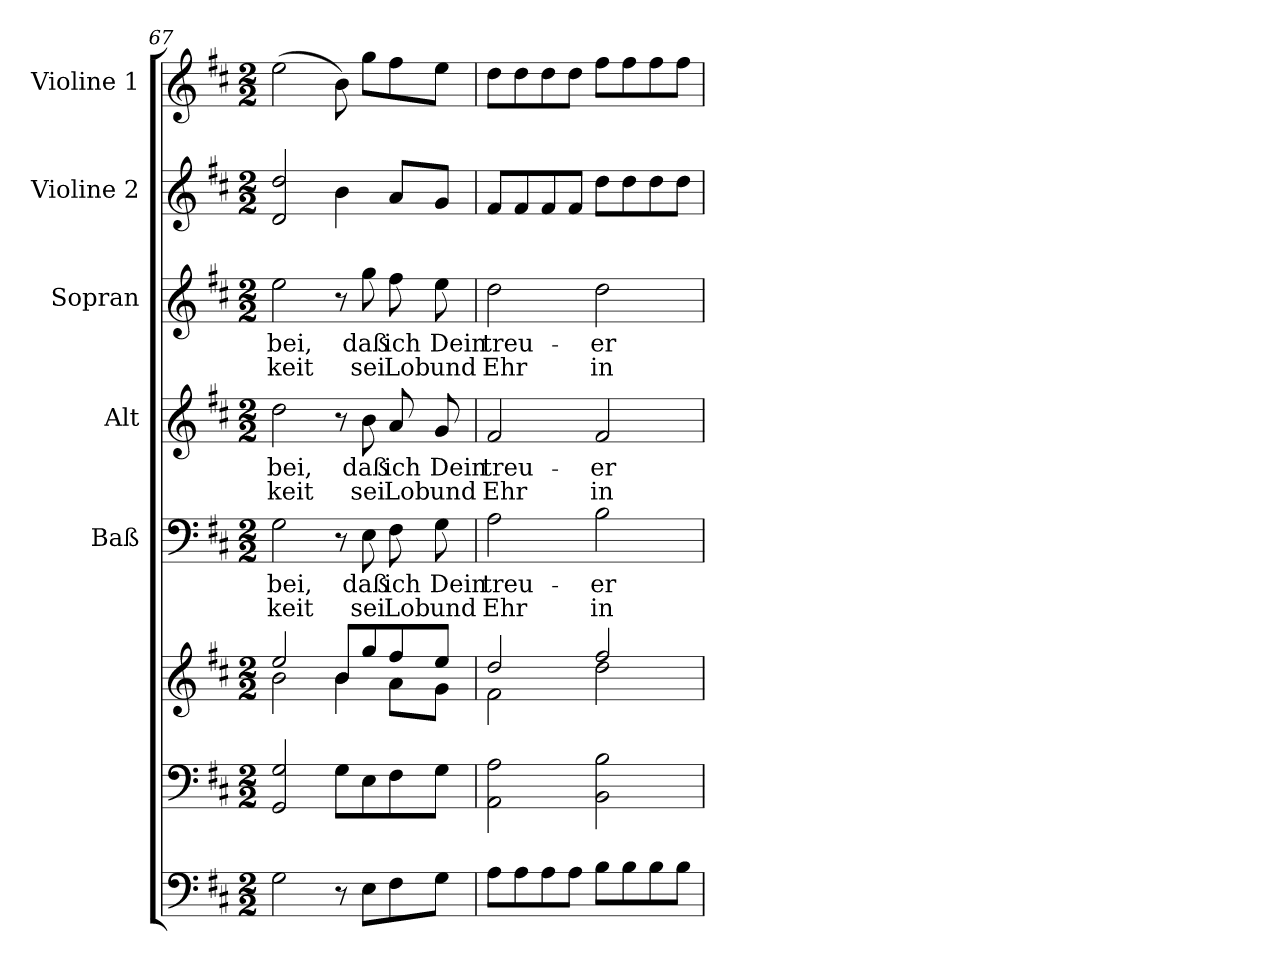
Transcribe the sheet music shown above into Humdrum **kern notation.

**kern	**kern	**kern	**kern	**text	**text	**kern	**text	**text	**kern	**text	**text	**kern	**kern
*part7	*part6	*part6	*part5	*part5	*part5	*part4	*part4	*part4	*part3	*part3	*part3	*part2	*part1
*staff8	*staff7	*staff6	*staff5	*staff5	*staff5	*staff4	*staff4	*staff4	*staff3	*staff3	*staff3	*staff2	*staff1
*	*	*	*I"Baß	*	*	*I"Alt	*	*	*I"Sopran	*	*	*I"Violine 2	*I"Violine 1
*	*	*	*	*	*	*	*	*	*	*	*	*I'Vln	*I'Vln
*clefF4	*clefF4	*clefG2	*clefF4	*	*	*clefG2	*	*	*clefG2	*	*	*clefG2	*clefG2
*ITrd7c12	*	*	*	*	*	*	*	*	*	*	*	*	*
*k[f#c#]	*k[f#c#]	*k[f#c#]	*k[f#c#]	*	*	*k[f#c#]	*	*	*k[f#c#]	*	*	*k[f#c#]	*k[f#c#]
*D:	*D:	*D:	*D:	*	*	*D:	*	*	*D:	*	*	*D:	*D:
*M2/2	*M2/2	*M2/2	*M2/2	*	*	*M2/2	*	*	*M2/2	*	*	*M2/2	*M2/2
=67	=67	=67	=67	=67	=67	=67	=67	=67	=67	=67	=67	=67	=67
*	*	*^	*	*	*	*	*	*	*	*	*	*	*
!	!	!	!	!	!LO:LY:b	!LO:LY:b	!	!LO:LY:b	!LO:LY:b	!	!LO:LY:b	!LO:LY:b	!	!
2GG\	2GG/ 2G/	2ee/	2b\	2G\	bei,	-keit	2dd\	bei,	-keit	2ee\	bei,	-keit	2d/ 2dd/	(>2ee\
8r	8G\L	8b/L	4b\	8r	.	.	8r	.	.	8r	.	.	4b\	8b\)
!	!	!	!	!	!LO:LY:b	!LO:LY:b	!	!LO:LY:b	!LO:LY:b	!	!LO:LY:b	!LO:LY:b	!	!
8EE\L	8E\	8gg/	.	8E\	daß	sei	8b\	daß	sei	8gg\	daß	sei	.	8gg\L
!	!	!	!	!	!LO:LY:b	!LO:LY:b	!	!LO:LY:b	!LO:LY:b	!	!LO:LY:b	!LO:LY:b	!	!
8FF#\	8F#\	8ff#/	8a\L	8F#\	ich	Lob	8a/	ich	Lob	8ff#\	ich	Lob	8a/L	8ff#\
!	!	!	!	!	!LO:LY:b	!LO:LY:b	!	!LO:LY:b	!LO:LY:b	!	!LO:LY:b	!LO:LY:b	!	!
8GG\J	8G\J	8ee/J	8g\J	8G\	Dein	und	8g/	Dein	und	8ee\	Dein	und	8g/J	8ee\J
=68	=68	=68	=68	=68	=68	=68	=68	=68	=68	=68	=68	=68	=68	=68
!	!	!	!	!	!LO:LY:b	!LO:LY:b	!	!LO:LY:b	!LO:LY:b	!	!LO:LY:b	!LO:LY:b	!	!
8AA\L	2AA\ 2A\	2dd/	2f#\	2A\	treu-	Ehr	2f#/	treu-	Ehr	2dd\	treu-	Ehr	8f#/L	8dd\L
8AA\	.	.	.	.	.	.	.	.	.	.	.	.	8f#/	8dd\
8AA\	.	.	.	.	.	.	.	.	.	.	.	.	8f#/	8dd\
8AA\J	.	.	.	.	.	.	.	.	.	.	.	.	8f#/J	8dd\J
!	!	!	!	!	!LO:LY:b	!LO:LY:b	!	!LO:LY:b	!LO:LY:b	!	!LO:LY:b	!LO:LY:b	!	!
8BB\L	2BB\ 2B\	2ff#/	2dd\	2B\	-er	in	2f#/	-er	in	2dd\	-er	in	8dd\L	8ff#\L
8BB\	.	.	.	.	.	.	.	.	.	.	.	.	8dd\	8ff#\
8BB\	.	.	.	.	.	.	.	.	.	.	.	.	8dd\	8ff#\
8BB\J	.	.	.	.	.	.	.	.	.	.	.	.	8dd\J	8ff#\J
*	*	*v	*v	*	*	*	*	*	*	*	*	*	*	*
=	=	=	=	=	=	=	=	=	=	=	=	=	=
*-	*-	*-	*-	*-	*-	*-	*-	*-	*-	*-	*-	*-	*-
